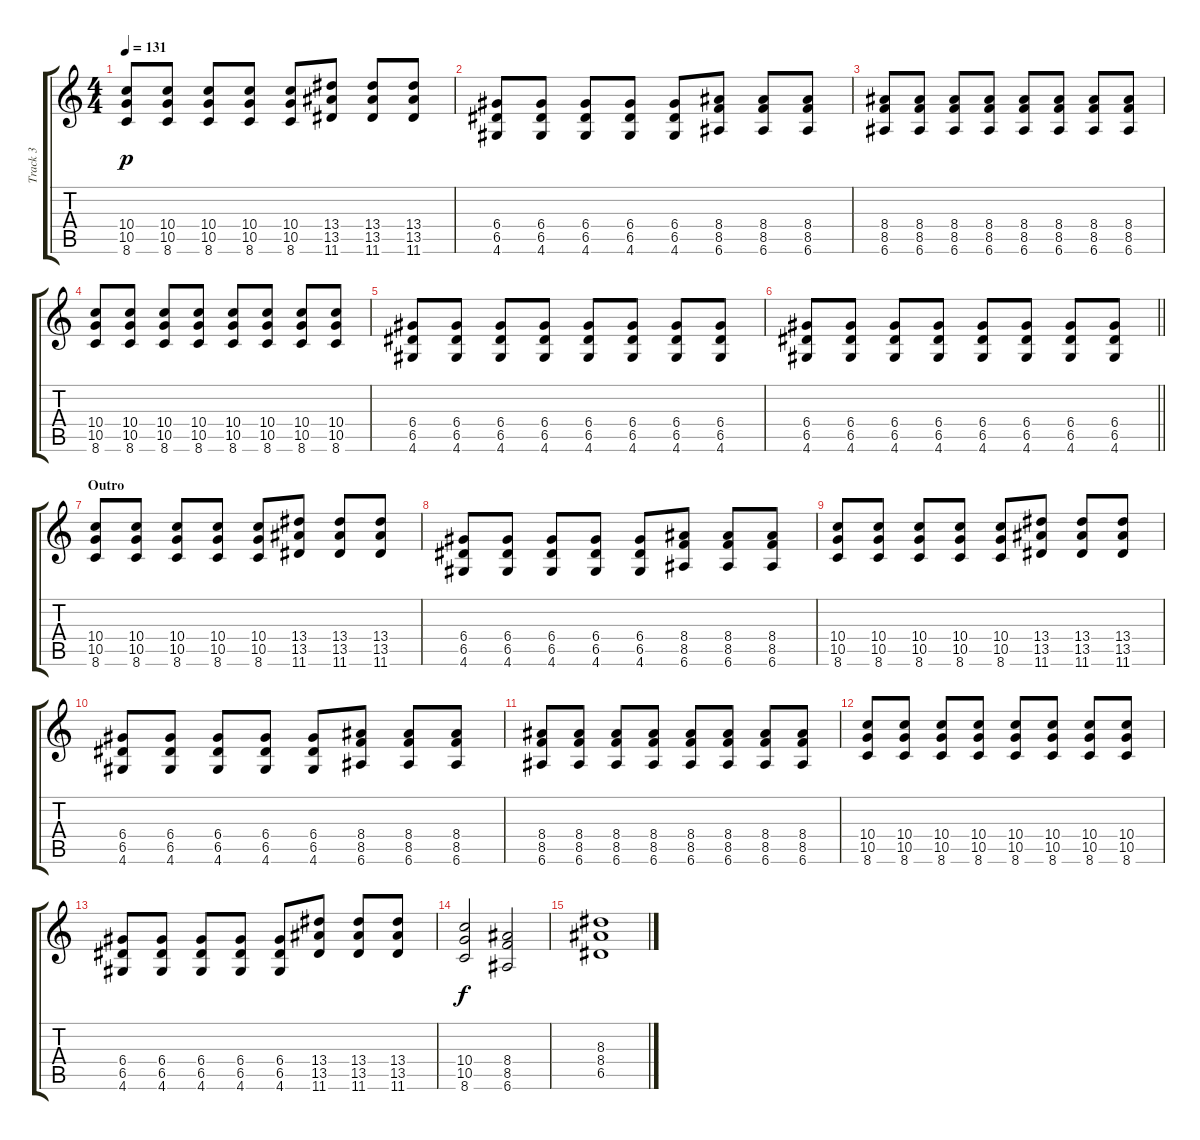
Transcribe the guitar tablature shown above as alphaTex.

\track ("Track 3" "Track 3") {instrument overdrivenguitar}
\staff {score tabs}
\tuning (E4 B3 G3 D3 A2 E2) {hide}
\ts (4 4)
\tempo 131
\clef g2
\ks c
(10.4 10.5 8.6).8{dy p} (10.4 10.5 8.6).8 (10.4 10.5 8.6).8 (10.4 10.5 8.6).8 (10.4 10.5 8.6).8 (13.4 13.5 11.6).8 (13.4 13.5 11.6).8 (13.4 13.5 11.6).8 |
(6.4 6.5 4.6).8 (6.4 6.5 4.6).8 (6.4 6.5 4.6).8 (6.4 6.5 4.6).8 (6.4 6.5 4.6).8 (8.4 8.5 6.6).8 (8.4 8.5 6.6).8 (8.4 8.5 6.6).8 |
(8.4 8.5 6.6).8 (8.4 8.5 6.6).8 (8.4 8.5 6.6).8 (8.4 8.5 6.6).8 (8.4 8.5 6.6).8 (8.4 8.5 6.6).8 (8.4 8.5 6.6).8 (8.4 8.5 6.6).8 |
(10.4 10.5 8.6).8 (10.4 10.5 8.6).8 (10.4 10.5 8.6).8 (10.4 10.5 8.6).8 (10.4 10.5 8.6).8 (10.4 10.5 8.6).8 (10.4 10.5 8.6).8 (10.4 10.5 8.6).8 |
(6.4 6.5 4.6).8 (6.4 6.5 4.6).8 (6.4 6.5 4.6).8 (6.4 6.5 4.6).8 (6.4 6.5 4.6).8 (6.4 6.5 4.6).8 (6.4 6.5 4.6).8 (6.4 6.5 4.6).8 |
\barLineRight lightlight
(6.4 6.5 4.6).8 (6.4 6.5 4.6).8 (6.4 6.5 4.6).8 (6.4 6.5 4.6).8 (6.4 6.5 4.6).8 (6.4 6.5 4.6).8 (6.4 6.5 4.6).8 (6.4 6.5 4.6).8 |
\section ("" "Outro")
(10.4 10.5 8.6).8 (10.4 10.5 8.6).8 (10.4 10.5 8.6).8 (10.4 10.5 8.6).8 (10.4 10.5 8.6).8 (13.4 13.5 11.6).8 (13.4 13.5 11.6).8 (13.4 13.5 11.6).8 |
(6.4 6.5 4.6).8 (6.4 6.5 4.6).8 (6.4 6.5 4.6).8 (6.4 6.5 4.6).8 (6.4 6.5 4.6).8 (8.4 8.5 6.6).8 (8.4 8.5 6.6).8 (8.4 8.5 6.6).8 |
(10.4 10.5 8.6).8 (10.4 10.5 8.6).8 (10.4 10.5 8.6).8 (10.4 10.5 8.6).8 (10.4 10.5 8.6).8 (13.4 13.5 11.6).8 (13.4 13.5 11.6).8 (13.4 13.5 11.6).8 |
(6.4 6.5 4.6).8 (6.4 6.5 4.6).8 (6.4 6.5 4.6).8 (6.4 6.5 4.6).8 (6.4 6.5 4.6).8 (8.4 8.5 6.6).8 (8.4 8.5 6.6).8 (8.4 8.5 6.6).8 |
(8.4 8.5 6.6).8 (8.4 8.5 6.6).8 (8.4 8.5 6.6).8 (8.4 8.5 6.6).8 (8.4 8.5 6.6).8 (8.4 8.5 6.6).8 (8.4 8.5 6.6).8 (8.4 8.5 6.6).8 |
(10.4 10.5 8.6).8 (10.4 10.5 8.6).8 (10.4 10.5 8.6).8 (10.4 10.5 8.6).8 (10.4 10.5 8.6).8 (10.4 10.5 8.6).8 (10.4 10.5 8.6).8 (10.4 10.5 8.6).8 |
(6.4 6.5 4.6).8 (6.4 6.5 4.6).8 (6.4 6.5 4.6).8 (6.4 6.5 4.6).8 (6.4 6.5 4.6).8 (13.4 13.5 11.6).8 (13.4 13.5 11.6).8 (13.4 13.5 11.6).8 |
(10.4 10.5 8.6).2{dy f} (8.4 8.5 6.6).2 |
(8.3 8.4 6.5).1
